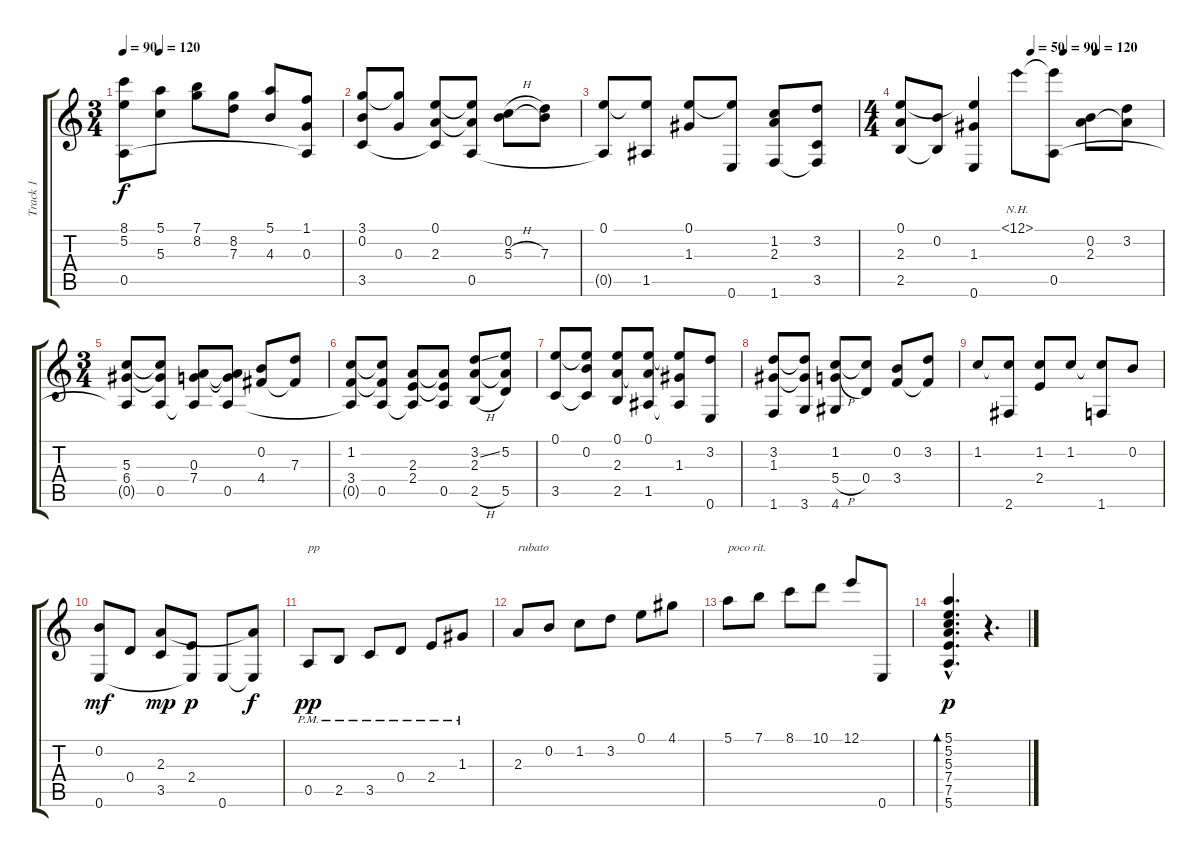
\track ("Track 1" "Track 1") {instrument acousticguitarnylon}
\staff {score tabs}
\tuning (E4 B3 G3 D3 A2 E2) {hide}
\ts (3 4)
\tempo 90
\tempo (120 0.16666666666666666)
\clef g2
\ks c
(8.1 5.2 0.5).8{dy f} (5.1 5.3).8 (7.1 8.2).8 (8.2 7.3).8 (5.1 4.3).8 (1.1 0.3 0.5{t}).8 |
(3.1 0.2 3.5).8 (3.1{t} 0.3).8 (0.1 2.3 3.5{t}).8 (0.1{t} 2.3{t} 0.5).8 (0.2 5.3{h}).8 (0.2{t} 7.3).8 |
(0.1 0.5{t}).8 (0.1{t} 1.5).8 (0.1 1.3).8 (0.1{t} 0.6).8 (1.2 2.3 1.6).8 (3.2 3.5 1.6{t}).8 |
\ts (4 4)
\tempo (50 0.5)
\tempo (90 0.625)
\tempo (120 0.75)
(0.1 2.3 2.5).8 (0.2 2.5{t}).8 (0.1{t} 1.3 0.6).4 12.1{nh}.8 (12.1{t} 0.5).8 (0.2 2.3).8 (3.2 2.3{t}).8 |
\ts (3 4)
(5.3 6.4 0.5{t}).8 (5.3{t} 6.4{t} 0.5).8 (0.3 7.4 0.5{t}).8 (0.3{t} 7.4{t} 0.5).8 (0.2 4.4).8 (7.3 4.4{t}).8 |
(1.2 3.4 0.5{t}).8 (1.2{t} 3.4{t} 0.5).8 (2.3 2.4 0.5{t}).8 (2.3{t} 2.4{t} 0.5).8 (3.2{ss} 2.3 2.5{h}).8 (5.2 2.3{t} 5.5).8 |
(0.1 3.5).8 (0.1{t} 0.2 3.5{t}).8 (0.1 2.3 2.5).8 (0.1 2.3{t} 1.5).8 (0.1{t} 1.3 1.5{t}).8 (3.2 0.6).8 |
(3.2 1.3 1.6).8 (3.2{t} 1.3{t} 3.6).8 (1.2 5.4{h} 4.6).8 (1.2{t} 0.4).8 (0.2 3.4).8 (3.2 3.4{t}).8 |
1.2.8 (1.2{t} 2.6).8 (1.2 2.4).8 1.2.8 (1.2{t} 1.6).8 0.2.8 |
(0.2 0.6).8{dy mf} 0.4.8 (2.3 3.5).8{dy mp} (2.4 0.6{t}).8{dy p} 0.6.8 (2.3{t} 0.6{t}).8{dy f} |
0.5{pm}.8{txt "pp" dy pp} 2.5{pm}.8 3.5{pm}.8 0.4{pm}.8 2.4{pm}.8 1.3{pm}.8 |
2.3.8{txt "rubato"} 0.2.8 1.2.8 3.2.8 0.1.8 4.1.8 |
5.1.8{txt "poco rit."} 7.1.8 8.1.8 10.1.8 12.1.8 0.6.8 |
(5.1{hac} 5.2{hac} 5.3{hac} 7.4{hac} 7.5{hac} 5.6{hac}).4{d bd 240 dy p} r.4{d}
